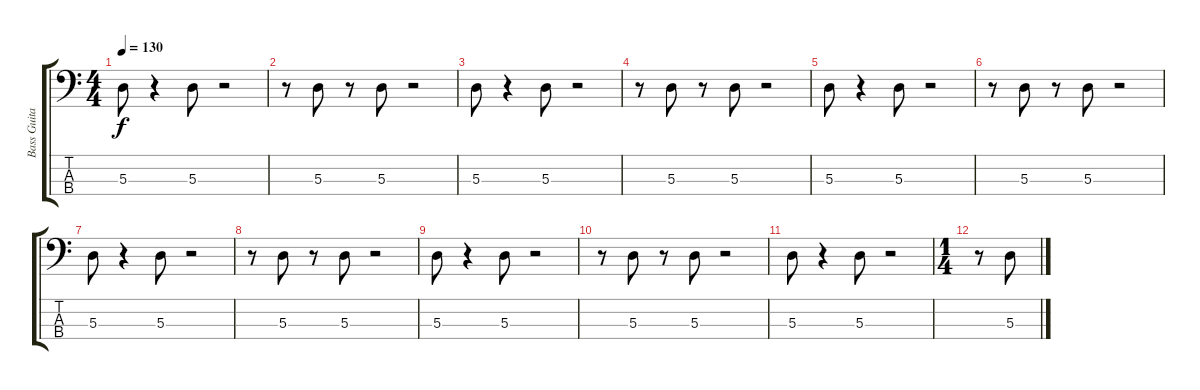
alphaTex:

\track ("Bass Guitar" "Bass Guita") {instrument electricbassfinger}
\staff {score tabs}
\tuning (G2 D2 A1 E1) {hide}
\ts (4 4)
\tempo 130
\clef f4
\ks c
5.3.8{dy f} r.4 5.3.8 r.2 |
r.8{volume 8} 5.3.8 r.8 5.3.8 r.2 |
5.3.8 r.4 5.3.8 r.2 |
r.8 5.3.8 r.8 5.3.8 r.2 |
5.3.8 r.4 5.3.8 r.2 |
r.8{volume 4} 5.3.8 r.8 5.3.8 r.2 |
5.3.8 r.4 5.3.8 r.2 |
r.8 5.3.8 r.8 5.3.8 r.2 |
5.3.8 r.4 5.3.8 r.2 |
r.8{volume 0} 5.3.8 r.8 5.3.8 r.2 |
5.3.8 r.4 5.3.8 r.2 |
\ts (1 4)
r.8 5.3.8
